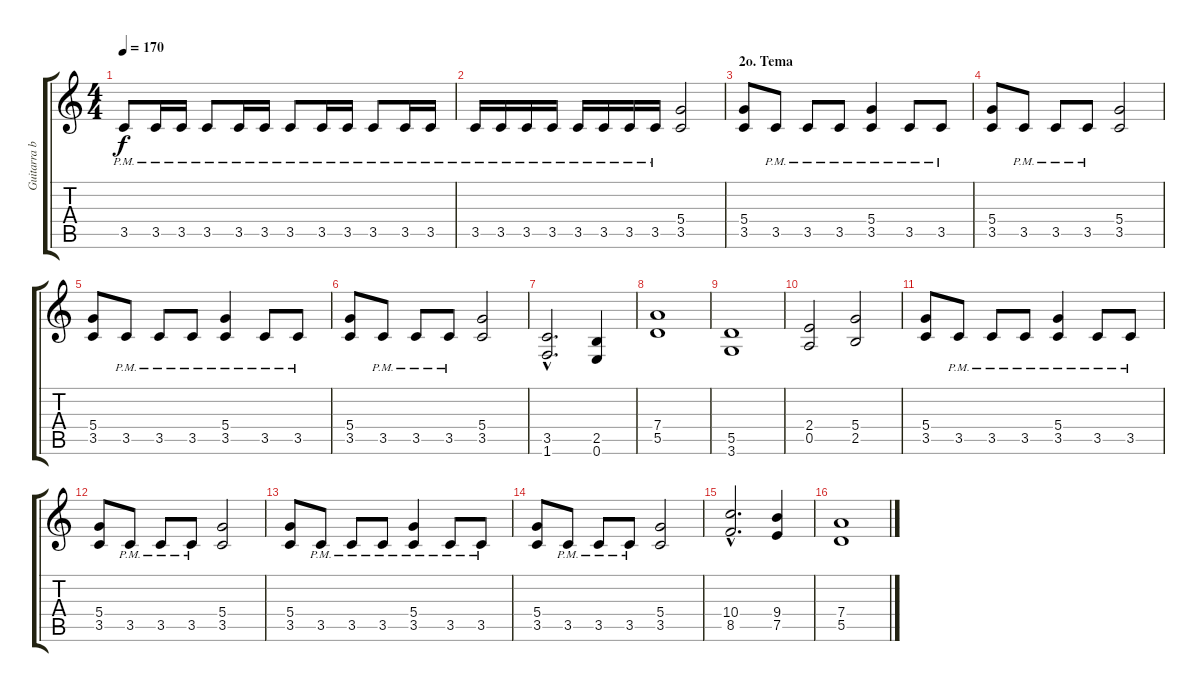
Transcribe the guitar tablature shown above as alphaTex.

\track ("Guitarra base" "Guitarra b") {instrument overdrivenguitar}
\staff {score tabs}
\tuning (E4 B3 G3 D3 A2 E2) {hide}
\ts (4 4)
\tempo 170
\clef g2
\ks c
3.5{pm}.8{dy f} 3.5{pm}.16 3.5{pm}.16 3.5{pm}.8 3.5{pm}.16 3.5{pm}.16 3.5{pm}.8 3.5{pm}.16 3.5{pm}.16 3.5{pm}.8 3.5{pm}.16 3.5{pm}.16 |
3.5{pm}.16 3.5{pm}.16 3.5{pm}.16 3.5{pm}.16 3.5{pm}.16 3.5{pm}.16 3.5{pm}.16 3.5{pm}.16 (5.4 3.5).2 |
\section ("" "2o. Tema")
(5.4 3.5).8 3.5{pm}.8 3.5{pm}.8 3.5{pm}.8 (5.4{pm} 3.5{pm}).4 3.5{pm}.8 3.5{pm}.8 |
(5.4 3.5).8 3.5{pm}.8 3.5{pm}.8 3.5{pm}.8 (5.4 3.5).2 |
(5.4 3.5).8 3.5{pm}.8 3.5{pm}.8 3.5{pm}.8 (5.4{pm} 3.5{pm}).4 3.5{pm}.8 3.5{pm}.8 |
(5.4 3.5).8 3.5{pm}.8 3.5{pm}.8 3.5{pm}.8 (5.4 3.5).2 |
(3.5{hac} 1.6{hac}).2{d} (2.5 0.6).4 |
(7.4 5.5).1 |
(5.5 3.6).1 |
(2.4 0.5).2 (5.4 2.5).2 |
(5.4 3.5).8 3.5{pm}.8 3.5{pm}.8 3.5{pm}.8 (5.4{pm} 3.5{pm}).4 3.5{pm}.8 3.5{pm}.8 |
(5.4 3.5).8 3.5{pm}.8 3.5{pm}.8 3.5{pm}.8 (5.4 3.5).2 |
(5.4 3.5).8 3.5{pm}.8 3.5{pm}.8 3.5{pm}.8 (5.4{pm} 3.5{pm}).4 3.5{pm}.8 3.5{pm}.8 |
(5.4 3.5).8 3.5{pm}.8 3.5{pm}.8 3.5{pm}.8 (5.4 3.5).2 |
(10.4{hac} 8.5{hac}).2{d} (9.4 7.5).4 |
(7.4 5.5).1
